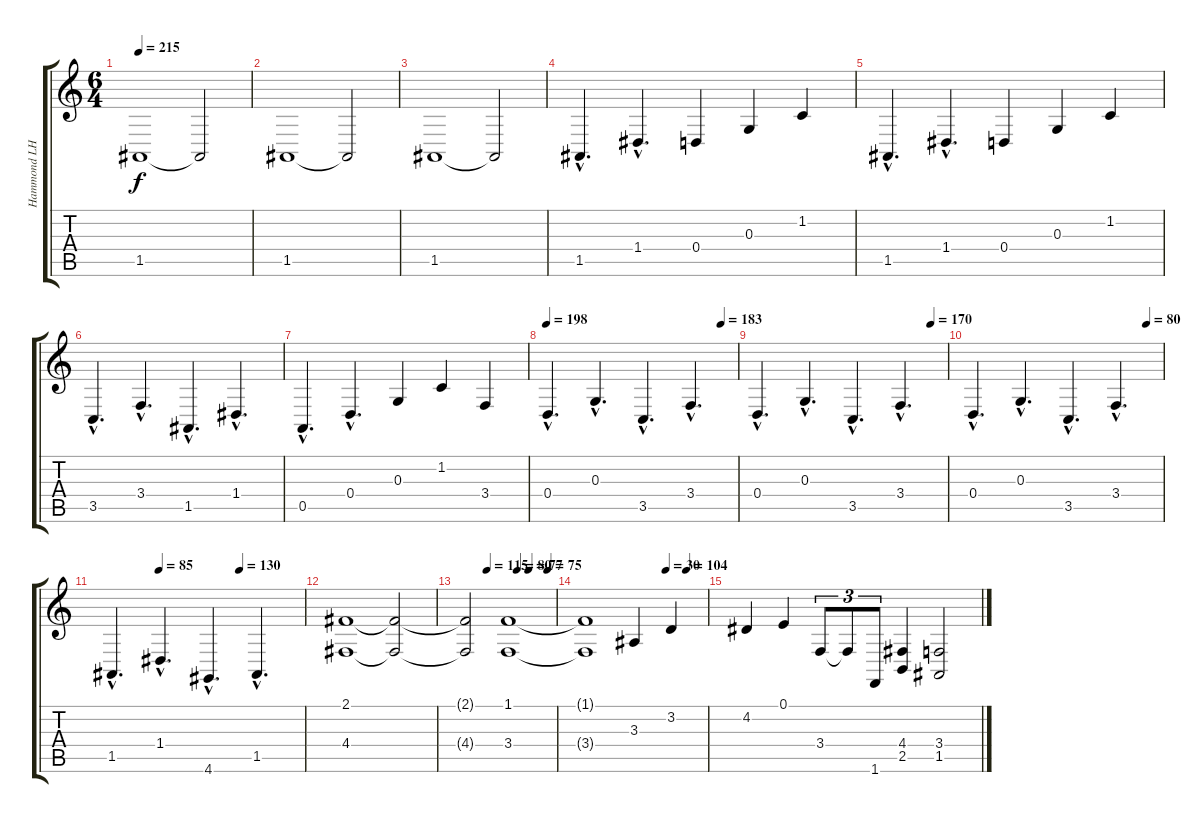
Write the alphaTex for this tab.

\track ("Hammond LH" "Hammond LH") {instrument drawbarorgan}
\staff {score tabs}
\tuning (E4 B3 G3 D3 A2 E2) {hide}
\ts (6 4)
\tempo 215
\clef g2
\ks c
1.5.1{dy f} 1.5{t}.2 |
1.5.1 1.5{t}.2 |
1.5.1 1.5{t}.2 |
1.5{hac}.4{d} 1.4{hac}.4{d} 0.4.4 0.3.4 1.2.4 |
1.5{hac}.4{d} 1.4{hac}.4{d} 0.4.4 0.3.4 1.2.4 |
3.5{hac}.4{d} 3.4{hac}.4{d} 1.5{hac}.4{d} 1.4{hac}.4{d} |
0.5{hac}.4{d} 0.4{hac}.4{d} 0.3.4 1.2.4 3.4.4 |
\tempo 198
\tempo (183 0.9166666666666666)
0.4{hac}.4{d} 0.3{hac}.4{d} 3.5{hac}.4{d} 3.4{hac}.4{d} |
\tempo (170 0.9166666666666666)
0.4{hac}.4{d} 0.3{hac}.4{d} 3.5{hac}.4{d} 3.4{hac}.4{d} |
\tempo (80 0.9166666666666666)
0.4{hac}.4{d} 0.3{hac}.4{d} 3.5{hac}.4{d} 3.4{hac}.4{d} |
\tempo (85 0.25)
\tempo (130 0.6666666666666666)
1.5{hac}.4{d} 1.4{hac}.4{d} 4.6{hac}.4{d} 1.5{hac}.4{d} |
(2.1 4.4).1 (2.1{t} 4.4{t}).2 |
\tempo (115 0.25)
\tempo (80 0.5833333333333334)
\tempo (77 0.7083333333333334)
\tempo (75 0.9166666666666666)
(2.1{t} 4.4{t}).2 (1.1 3.4).1 |
\tempo (30 0.6666666666666666)
\tempo (104 0.8333333333333334)
(1.1{t} 3.4{t}).1 3.3.4 3.2.4 |
4.2.4 0.1.4 3.4.8{tu (3 2)} 3.4{t}.8{tu (3 2)} 1.6.8{tu (3 2)} (4.4 2.5).4 (3.4 1.5).2
